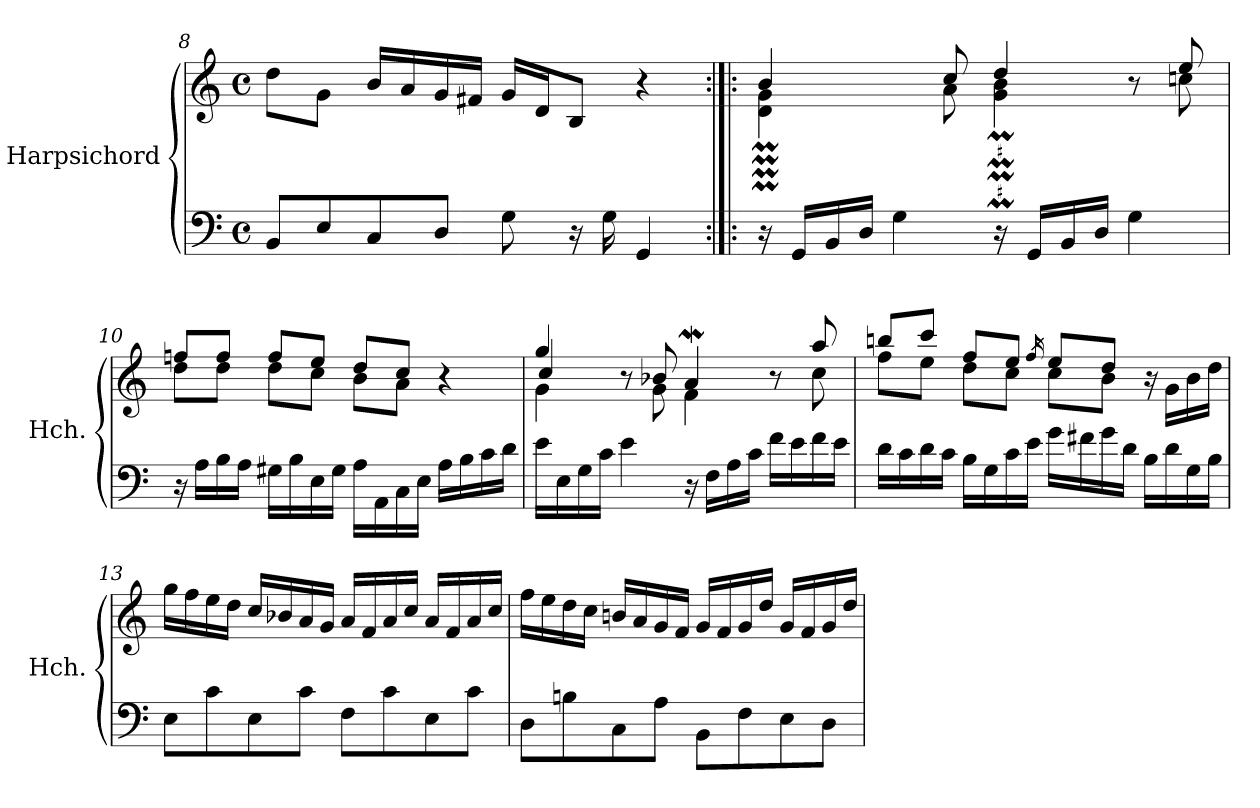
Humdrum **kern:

**kern	**kern
*part1	*part1
*staff2	*staff1
*I"Harpsichord	*
*I'Hch.	*
*clefF4	*clefG2
*k[]	*k[]
*M4/4	*M4/4
*met(c)	*met(c)
=8	=8
8BB/L	8dd\L
8E/	8g\J
8C/	16b/LL
.	16a/
8D/J	16g/
.	16f#X/JJ
8G\	16g/LL
.	16d/J
16r	8B/J
16G\	.
4GG/	4r
=9:|!|:	=9:|!|:
*	*^
*	*	*^
16r	4b/	4d\M 4g\M	4f#i/yy
16GG/LL	.	.	.
16BB/	.	.	.
16D/JJ	.	.	.
4G\	8ryy	8ryy	4ryy
.	8cc/	8a\	.
16r	4dd/	4g\M 4b\M	2ryy
16GG/LL	.	.	.
16BB/	.	.	.
16D/JJ	.	.	.
4G\	8r	8ryy	.
.	8ee/	8cc\	.
*	*	*v	*v
=10	=10	=10
16r	8ffn/L	8dd\L
16A\LL	.	.
16B\	8ff/J	8dd\J
16A\JJ	.	.
16G#X\LL	8ff/L	8dd\L
16B\	.	.
16E\	8ee/J	8cc\J
16G#\JJ	.	.
16A\LL	8dd/L	8b\L
16AA\	.	.
16C\	8cc/J	8a\J
16E\JJ	.	.
16A\LL	4r	4ryy
16B\	.	.
16c\	.	.
16d\JJ	.	.
=11	=11	=11
*	*	*^
16e\LL	4gg/	4g\	4cc/
16E\	.	.	.
16G\	.	.	.
16c\JJ	.	.	.
4e\	8r	8ryy	2.ryy
.	8b-X/	8g\	.
16r	4aW/	4f\	.
16F\LL	.	.	.
16A\	.	.	.
16c\JJ	.	.	.
16f\LL	8r	8ryy	.
16e\	.	.	.
16f\	8aa/	8cc\	.
16e\JJ	.	.	.
*	*	*v	*v
=12	=12	=12
16d\LL	8bbn/L	8ff\L
16c\	.	.
16d\	8ccc/J	8ee\J
16c\JJ	.	.
16B\LL	8ff/L	8dd\L
16G\	.	.
16c\	8ee/J	8cc\J
16e\JJ	.	.
.	16qff/	.
16g\LL	8ee/L	8cc\L
16f#X\	.	.
16g\	8dd/J	8b\J
16d\JJ	.	.
16B\LL	16r	4ryy
16d\	16g\LL	.
16G\	16b\	.
16B\JJ	16dd\JJ	.
*	*v	*v
=13	=13
8E\L	16gg\LL
.	16ff\
8c\	16ee\
.	16dd\JJ
8E\	16cc/LL
.	16b-X/
8c\J	16a/
.	16g/JJ
8F\L	16a/LL
.	16f/
8c\	16a/
.	16cc/JJ
8E\	16a/LL
.	16f/
8c\J	16a/
.	16cc/JJ
=14	=14
8D\L	16ff\LL
.	16ee\
8Bn\	16dd\
.	16cc\JJ
8C\	16bn/LL
.	16a/
8A\J	16g/
.	16f/JJ
8BB\L	16g/LL
.	16f/
8F\	16g/
.	16dd/JJ
8E\	16g/LL
.	16f/
8D\J	16g/
.	16dd/JJ
=	=
*-	*-
